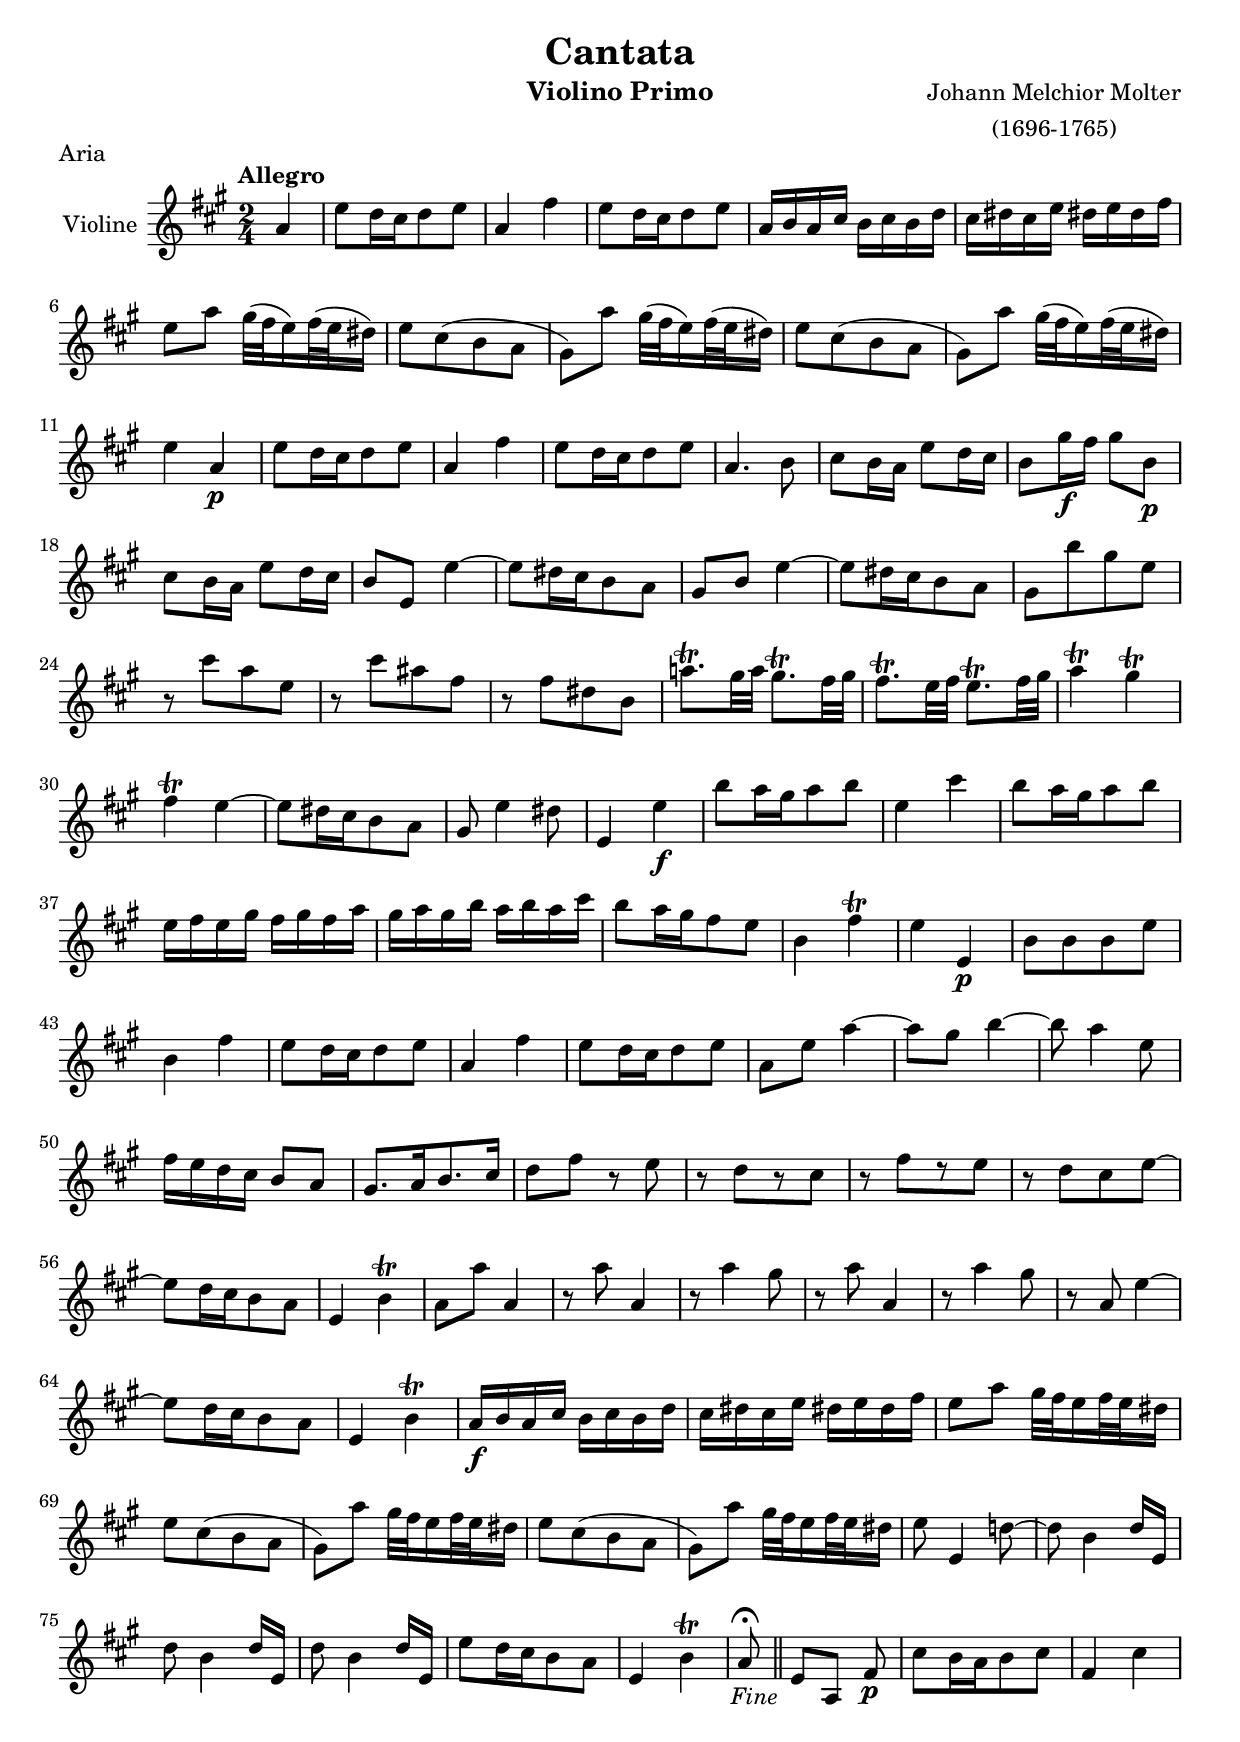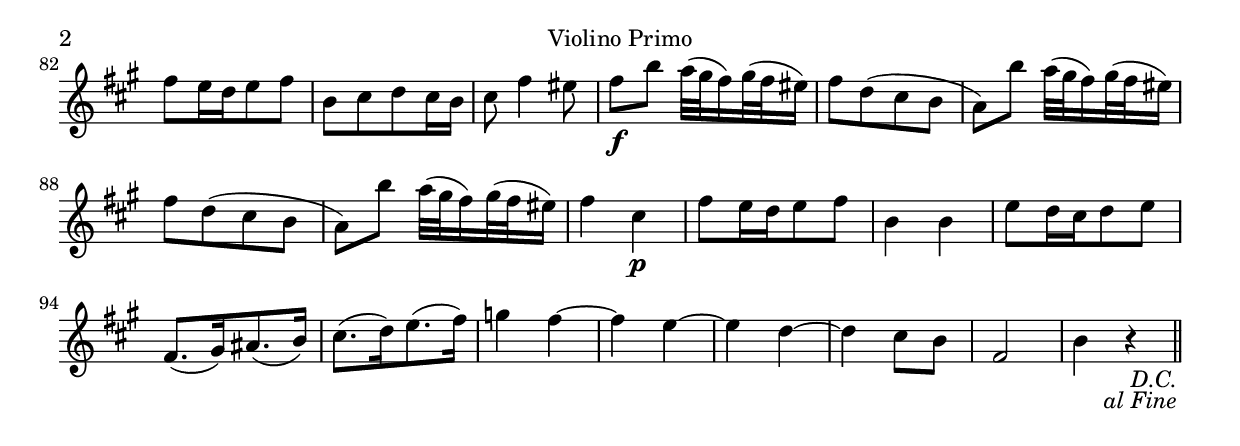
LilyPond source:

\version "2.24.2"
\language "deutsch"

\header {
  title = "Cantata"
  instrument = "Violino Primo"
  composer =  \markup \center-column {"Johann Melchior Molter" "(1696-1765)"}
}


\include "Setup.ly"

violineprimo_noten_aria = {
 %Zeile 1
 \tempo "Allegro"
 \partial 4
 \repeat segno 2 {
   a4 | e'8 [d16 cis d8 e] | a,4 fis' |
   e8 [d16 cis d8 e] | a,16 h a cis h cis h d |
   cis16 dis cis e dis! e dis fis | e8 \repeat unfold 2 {a8 gis32 [(fis e16) fis32 (e dis16)] | e8 [cis (h a] | gis)}
   a'8 gis32 [(fis e16) fis32 (e dis16)] | e4 a, \p |
   e'8 [d16 cis d8 e] | a,4 fis' |
   
   %Zeile 2
   e8 [d16 cis d8 e] | a,4. h8 |
   cis8 h16 a e'8 d16 cis | h8 gis'16 \f fis gis8 h, \p |
   cis8 h16 a e'8 d16 cis | h8 e, e'4~ |
   e8 [dis16 cis h8 a] | gis h e4~ |
   e8 [dis16 cis h8 a] | gis [h' gis e] |
   r8 cis' [a e] | r8 cis' [ais fis] | 
   r fis [dis h] | a'!8.\trill gis32 a gis8.\trill fis32 gis |
   
   %Zeile 3
   fis8.\trill e32 fis e8.\trill fis32 gis | a4\trill gis\trill |
   fis4\trill e~ | e8 [dis16 cis h8 a] |
   gis8 e'4 dis8 | e,4 e' \f |
   h'8 [a16 gis a8 h] | e,4 cis' |
   h8 [a16 gis a8 h] | e,16 fis e gis fis gis fis a|
   gis16 a gis h a h a cis | h8 [a16 gis fis8 e] |
   h4 fis'\trill | e e, \p |
   h'8 [h h e] |
   
   %Zeile 4
   h4 fis' | e8 [d16 cis d8 e] |
   a,4 fis' | e8 [d16 cis d8 e] |
   a,8 e' a4~ | a8 gis h4~ |
   h8 a4 e8 | fis16 e d cis h8 a |
   gis8. [a16 h8. cis16] | d8 fis r e |
   r8 d [r cis] | r fis [r e] |
   r8 d [cis e~] | e [d16 cis h8 a] |
   
   %Zeile 5
   e4 h'\trill | a8 [a'] a,4 |
   \repeat unfold 2 {r8 a' a,4 | r8 a'4 gis8}
   r8 a, e'4~ | e8 [d16 cis h8 a] |
   e4 h'\trill | a16 \f h a cis h cis h d | 
   cis dis cis e dis! e dis fis | e8 \repeat unfold 2 {a gis32 [fis e16 fis32 e dis16] | e8 [cis (h a] | gis)}
   
   %Zeile 6
   a'8 gis32 [fis e16 fis32 e dis16] | e8 e,4 d'!8~ |
   \repeat unfold 3 {d8 h4 d16 e,} |
   e'8 [d16 cis h8 a] | e4 h'\trill |
   a8 \fermata \bar "||"
   \volta 2 \fine
   \volta 1
   [e8 a,] fis' \p |cis'8 [h16 a h8 cis] |
   fis,4 cis' |
   
   %Zeile 7
   fis8 [e16 d e8 fis] | h, [cis d cis16 h] |
   cis8 fis4 eis8 | fis \f \repeat unfold 2 {h a32 [(gis fis16) gis32 (fis eis16)] | fis8 [d (cis h] | a)}
   h' a32 [(gis fis16) gis32 (fis eis16)] | fis4 cis \p |
   fis8 [e16 d e8 fis] | h,4 h |
   
   %Zeile 8
   e8 [d16 cis d8 e] | fis,8. [(gis16) ais8. (h16)] |
   cis8. [(d16) e8. (fis16)] | g4 fis~ |
   fis4 e~ | e d~ |
   d4 cis8 h | fis2 |
   h4 r \bar "||"
  }
 \section
}

violineprimo_aria = \relative c'' {
  \clef treble
  \key_timesig
  \violineprimo_noten_aria
}


\score {
  \header {
    piece = "Aria"
  }
  \new Staff = "violine" \with { instrumentName = "Violine" } \violineprimo_aria 
  \layout { }
}